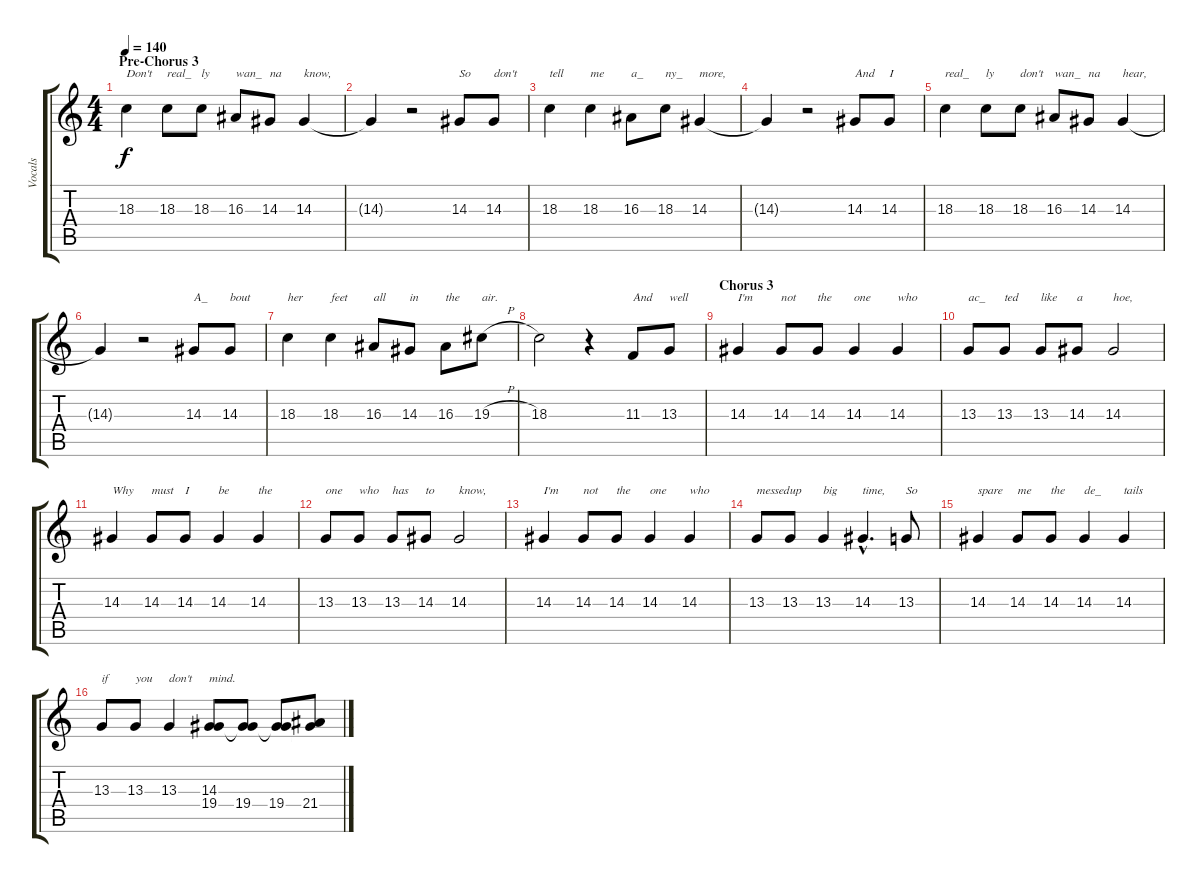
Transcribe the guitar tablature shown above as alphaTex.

\track ("Vocals" "Vocals") {instrument trumpet}
\staff {score tabs}
\tuning (Eb4 Bb3 Gb3 Db3 Ab2 Eb2) {hide}
\ts (4 4)
\section ("" "Pre-Chorus 3")
\tempo 140
\clef g2
\ks c
18.3.4{txt "Don't" dy f} 18.3.8{txt "real_"} 18.3.8{txt "ly"} 16.3.8{txt "wan_"} 14.3.8{txt "na"} 14.3.4{txt "know,"} |
14.3{t}.4 r.2 14.3.8{txt "So"} 14.3.8{txt "don't"} |
18.3.4{txt "tell"} 18.3.4{txt "me"} 16.3.8{txt "a_"} 18.3.8{txt "ny_"} 14.3.4{txt "more,"} |
14.3{t}.4 r.2 14.3.8{txt "And"} 14.3.8{txt "I"} |
18.3.4{txt "real_"} 18.3.8{txt "ly"} 18.3.8{txt "don't"} 16.3.8{txt "wan_"} 14.3.8{txt "na"} 14.3.4{txt "hear,"} |
14.3{t}.4 r.2 14.3.8{txt "A_"} 14.3.8{txt "bout"} |
18.3.4{txt "her"} 18.3.4{txt "feet"} 16.3.8{txt "all"} 14.3.8{txt "in"} 16.3.8{txt "the"} 19.3{h}.8{txt "air."} |
18.3.2 r.4 11.3.8{txt "And"} 13.3.8{txt "well"} |
\section ("" "Chorus 3")
14.3.4{txt "I'm"} 14.3.8{txt "not"} 14.3.8{txt "the"} 14.3.4{txt "one"} 14.3.4{txt "who"} |
13.3.8{txt "ac_"} 13.3.8{txt "ted"} 13.3.8{txt "like"} 14.3.8{txt "a"} 14.3.2{txt "hoe,"} |
14.3.4{txt "Why"} 14.3.8{txt "must"} 14.3.8{txt "I"} 14.3.4{txt "be"} 14.3.4{txt "the"} |
13.3.8{txt "one"} 13.3.8{txt "who"} 13.3.8{txt "has"} 14.3.8{txt "to"} 14.3.2{txt "know,"} |
14.3.4{txt "I'm"} 14.3.8{txt "not"} 14.3.8{txt "the"} 14.3.4{txt "one"} 14.3.4{txt "who"} |
13.3.8{txt "messed"} 13.3.8{txt "up"} 13.3.4{txt "big"} 14.3{hac}.4{d txt "time,"} 13.3.8{txt "So"} |
14.3.4{txt "spare"} 14.3.8{txt "me"} 14.3.8{txt "the"} 14.3.4{txt "de_"} 14.3.4{txt "tails"} |
13.3.8{txt "if"} 13.3.8{txt "you"} 13.3.4{txt "don't"} (14.3 19.4).8{txt "mind."} (14.3{t} 19.4).8 (14.3{t} 19.4).8 (14.3{t} 21.4).8
